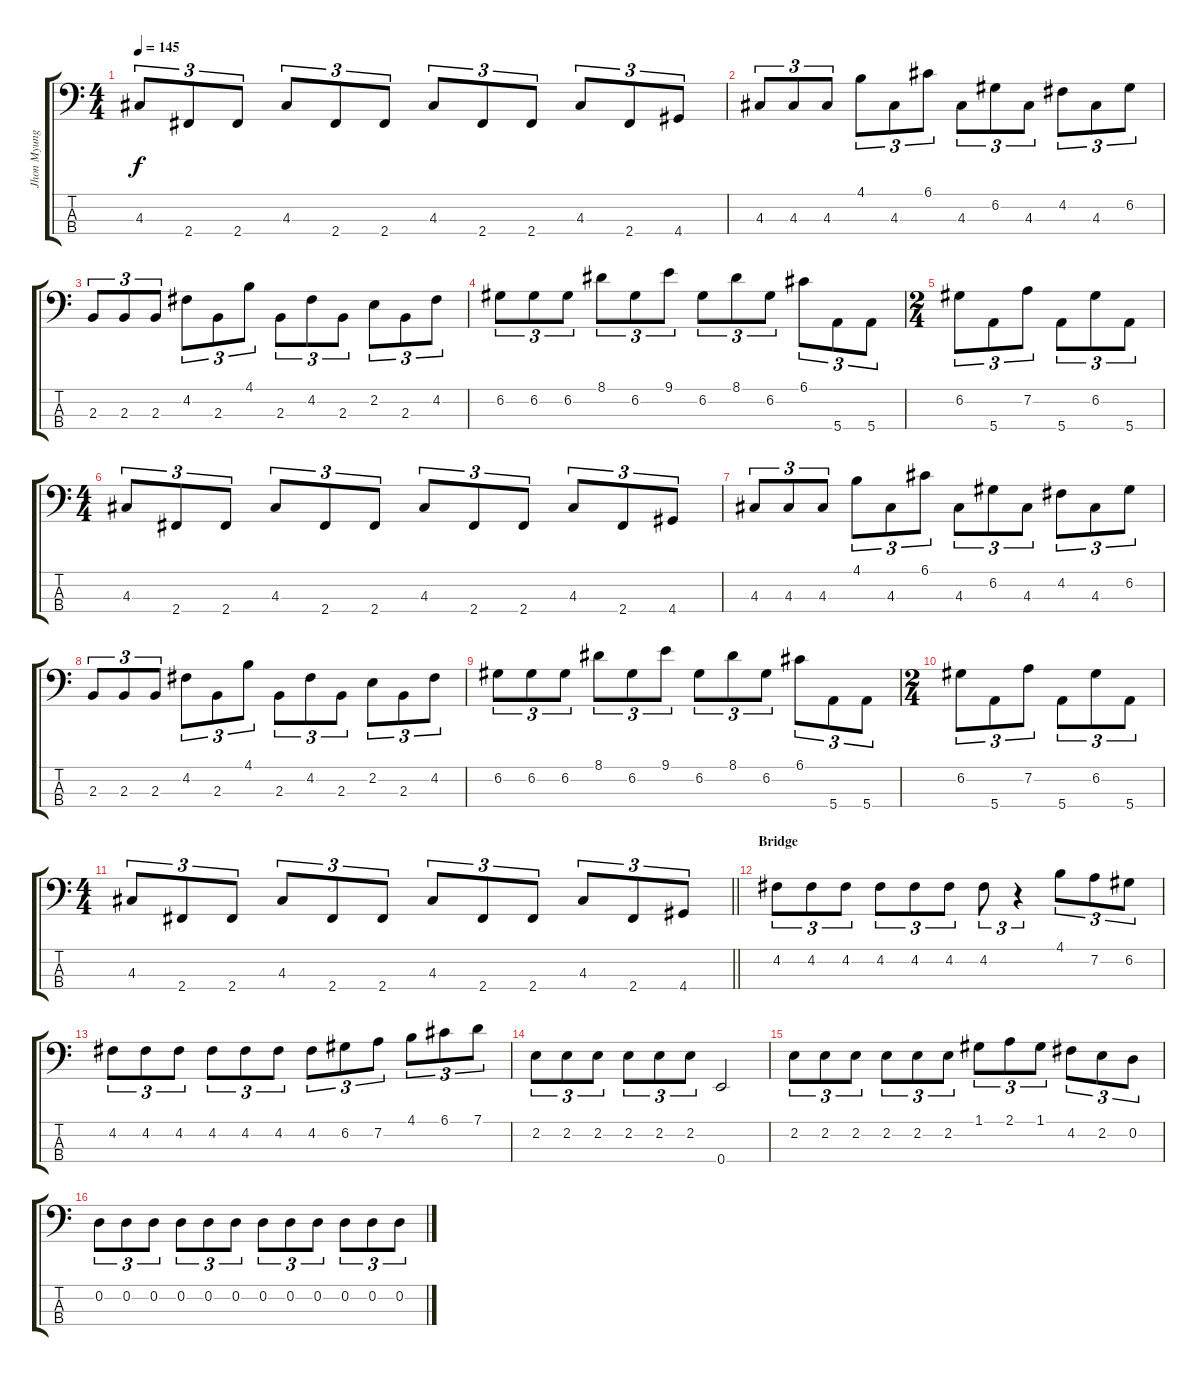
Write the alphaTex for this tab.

\track ("Jhon Myung" "Jhon Myung") {instrument electricbasspick}
\staff {score tabs}
\tuning (G2 D2 A1 E1) {hide}
\ts (4 4)
\tempo 145
\clef f4
\ks c
4.3.8{tu (3 2) dy f} 2.4.8{tu (3 2)} 2.4.8{tu (3 2)} 4.3.8{tu (3 2)} 2.4.8{tu (3 2)} 2.4.8{tu (3 2)} 4.3.8{tu (3 2)} 2.4.8{tu (3 2)} 2.4.8{tu (3 2)} 4.3.8{tu (3 2)} 2.4.8{tu (3 2)} 4.4.8{tu (3 2)} |
4.3.8{tu (3 2)} 4.3.8{tu (3 2)} 4.3.8{tu (3 2)} 4.1.8{tu (3 2)} 4.3.8{tu (3 2)} 6.1.8{tu (3 2)} 4.3.8{tu (3 2)} 6.2.8{tu (3 2)} 4.3.8{tu (3 2)} 4.2.8{tu (3 2)} 4.3.8{tu (3 2)} 6.2.8{tu (3 2)} |
2.3.8{tu (3 2)} 2.3.8{tu (3 2)} 2.3.8{tu (3 2)} 4.2.8{tu (3 2)} 2.3.8{tu (3 2)} 4.1.8{tu (3 2)} 2.3.8{tu (3 2)} 4.2.8{tu (3 2)} 2.3.8{tu (3 2)} 2.2.8{tu (3 2)} 2.3.8{tu (3 2)} 4.2.8{tu (3 2)} |
6.2.8{tu (3 2)} 6.2.8{tu (3 2)} 6.2.8{tu (3 2)} 8.1.8{tu (3 2)} 6.2.8{tu (3 2)} 9.1.8{tu (3 2)} 6.2.8{tu (3 2)} 8.1.8{tu (3 2)} 6.2.8{tu (3 2)} 6.1.8{tu (3 2)} 5.4.8{tu (3 2)} 5.4.8{tu (3 2)} |
\ts (2 4)
6.2.8{tu (3 2)} 5.4.8{tu (3 2)} 7.2.8{tu (3 2)} 5.4.8{tu (3 2)} 6.2.8{tu (3 2)} 5.4.8{tu (3 2)} |
\ts (4 4)
4.3.8{tu (3 2)} 2.4.8{tu (3 2)} 2.4.8{tu (3 2)} 4.3.8{tu (3 2)} 2.4.8{tu (3 2)} 2.4.8{tu (3 2)} 4.3.8{tu (3 2)} 2.4.8{tu (3 2)} 2.4.8{tu (3 2)} 4.3.8{tu (3 2)} 2.4.8{tu (3 2)} 4.4.8{tu (3 2)} |
4.3.8{tu (3 2)} 4.3.8{tu (3 2)} 4.3.8{tu (3 2)} 4.1.8{tu (3 2)} 4.3.8{tu (3 2)} 6.1.8{tu (3 2)} 4.3.8{tu (3 2)} 6.2.8{tu (3 2)} 4.3.8{tu (3 2)} 4.2.8{tu (3 2)} 4.3.8{tu (3 2)} 6.2.8{tu (3 2)} |
2.3.8{tu (3 2)} 2.3.8{tu (3 2)} 2.3.8{tu (3 2)} 4.2.8{tu (3 2)} 2.3.8{tu (3 2)} 4.1.8{tu (3 2)} 2.3.8{tu (3 2)} 4.2.8{tu (3 2)} 2.3.8{tu (3 2)} 2.2.8{tu (3 2)} 2.3.8{tu (3 2)} 4.2.8{tu (3 2)} |
6.2.8{tu (3 2)} 6.2.8{tu (3 2)} 6.2.8{tu (3 2)} 8.1.8{tu (3 2)} 6.2.8{tu (3 2)} 9.1.8{tu (3 2)} 6.2.8{tu (3 2)} 8.1.8{tu (3 2)} 6.2.8{tu (3 2)} 6.1.8{tu (3 2)} 5.4.8{tu (3 2)} 5.4.8{tu (3 2)} |
\ts (2 4)
6.2.8{tu (3 2)} 5.4.8{tu (3 2)} 7.2.8{tu (3 2)} 5.4.8{tu (3 2)} 6.2.8{tu (3 2)} 5.4.8{tu (3 2)} |
\ts (4 4)
\barLineRight lightlight
4.3.8{tu (3 2)} 2.4.8{tu (3 2)} 2.4.8{tu (3 2)} 4.3.8{tu (3 2)} 2.4.8{tu (3 2)} 2.4.8{tu (3 2)} 4.3.8{tu (3 2)} 2.4.8{tu (3 2)} 2.4.8{tu (3 2)} 4.3.8{tu (3 2)} 2.4.8{tu (3 2)} 4.4.8{tu (3 2)} |
\section ("" "Bridge")
4.2.8{tu (3 2)} 4.2.8{tu (3 2)} 4.2.8{tu (3 2)} 4.2.8{tu (3 2)} 4.2.8{tu (3 2)} 4.2.8{tu (3 2)} 4.2.8{tu (3 2)} r.4{tu (3 2)} 4.1.8{tu (3 2)} 7.2.8{tu (3 2)} 6.2.8{tu (3 2)} |
4.2.8{tu (3 2)} 4.2.8{tu (3 2)} 4.2.8{tu (3 2)} 4.2.8{tu (3 2)} 4.2.8{tu (3 2)} 4.2.8{tu (3 2)} 4.2.8{tu (3 2)} 6.2.8{tu (3 2)} 7.2.8{tu (3 2)} 4.1.8{tu (3 2)} 6.1.8{tu (3 2)} 7.1.8{tu (3 2)} |
2.2.8{tu (3 2)} 2.2.8{tu (3 2)} 2.2.8{tu (3 2)} 2.2.8{tu (3 2)} 2.2.8{tu (3 2)} 2.2.8{tu (3 2)} 0.4.2 |
2.2.8{tu (3 2)} 2.2.8{tu (3 2)} 2.2.8{tu (3 2)} 2.2.8{tu (3 2)} 2.2.8{tu (3 2)} 2.2.8{tu (3 2)} 1.1.8{tu (3 2)} 2.1.8{tu (3 2)} 1.1.8{tu (3 2)} 4.2.8{tu (3 2)} 2.2.8{tu (3 2)} 0.2.8{tu (3 2)} |
0.2.8{tu (3 2)} 0.2.8{tu (3 2)} 0.2.8{tu (3 2)} 0.2.8{tu (3 2)} 0.2.8{tu (3 2)} 0.2.8{tu (3 2)} 0.2.8{tu (3 2)} 0.2.8{tu (3 2)} 0.2.8{tu (3 2)} 0.2.8{tu (3 2)} 0.2.8{tu (3 2)} 0.2.8{tu (3 2)}
